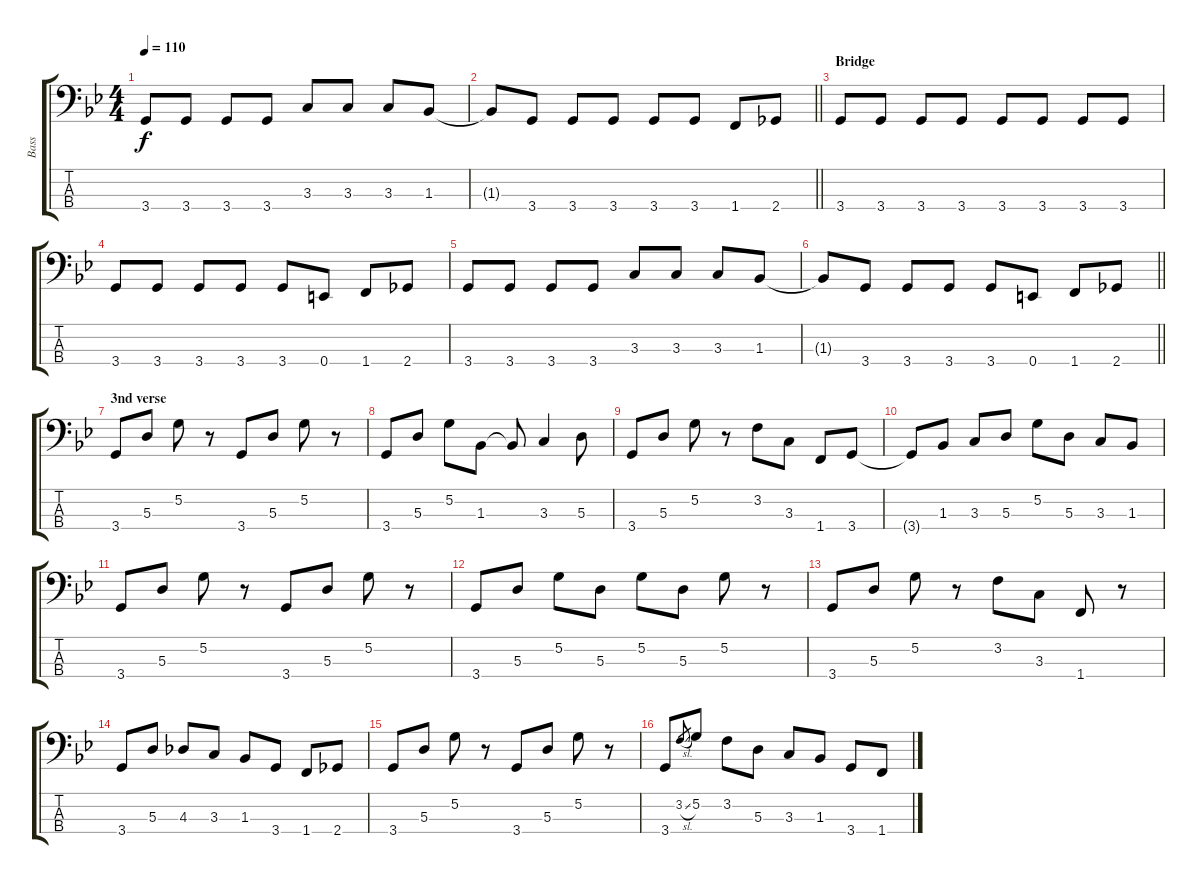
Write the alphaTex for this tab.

\track ("Bass" "Bass") {instrument electricbasspick}
\staff {score tabs}
\tuning (G2 D2 A1 E1) {hide}
\ts (4 4)
\tempo 110
\clef f4
\ks bb
3.4.8{dy f} 3.4.8 3.4.8 3.4.8 3.3.8 3.3.8 3.3.8 1.3.8 |
\barLineRight lightlight
1.3{t}.8 3.4.8 3.4.8 3.4.8 3.4.8 3.4.8 1.4.8 2.4.8 |
\section ("" "Bridge")
3.4.8 3.4.8 3.4.8 3.4.8 3.4.8 3.4.8 3.4.8 3.4.8 |
3.4.8 3.4.8 3.4.8 3.4.8 3.4.8 0.4.8 1.4.8 2.4.8 |
3.4.8 3.4.8 3.4.8 3.4.8 3.3.8 3.3.8 3.3.8 1.3.8 |
\barLineRight lightlight
1.3{t}.8 3.4.8 3.4.8 3.4.8 3.4.8 0.4.8 1.4.8 2.4.8 |
\section ("" "3nd verse")
3.4.8 5.3.8 5.2.8 r.8 3.4.8 5.3.8 5.2.8 r.8 |
3.4.8 5.3.8 5.2.8 1.3.8 1.3{t}.8 3.3.4 5.3.8 |
3.4.8 5.3.8 5.2.8 r.8 3.2.8 3.3.8 1.4.8 3.4.8 |
3.4{t}.8 1.3.8 3.3.8 5.3.8 5.2.8 5.3.8 3.3.8 1.3.8 |
3.4.8 5.3.8 5.2.8 r.8 3.4.8 5.3.8 5.2.8 r.8 |
3.4.8 5.3.8 5.2.8 5.3.8 5.2.8 5.3.8 5.2.8 r.8 |
3.4.8 5.3.8 5.2.8 r.8 3.2.8 3.3.8 1.4.8 r.8 |
3.4.8 5.3.8 4.3.8 3.3.8 1.3.8 3.4.8 1.4.8 2.4.8 |
3.4.8 5.3.8 5.2.8 r.8 3.4.8 5.3.8 5.2.8 r.8 |
3.4.8 3.2{sl}.8{gr} 5.2.8 3.2.8 5.3.8 3.3.8 1.3.8 3.4.8 1.4.8
